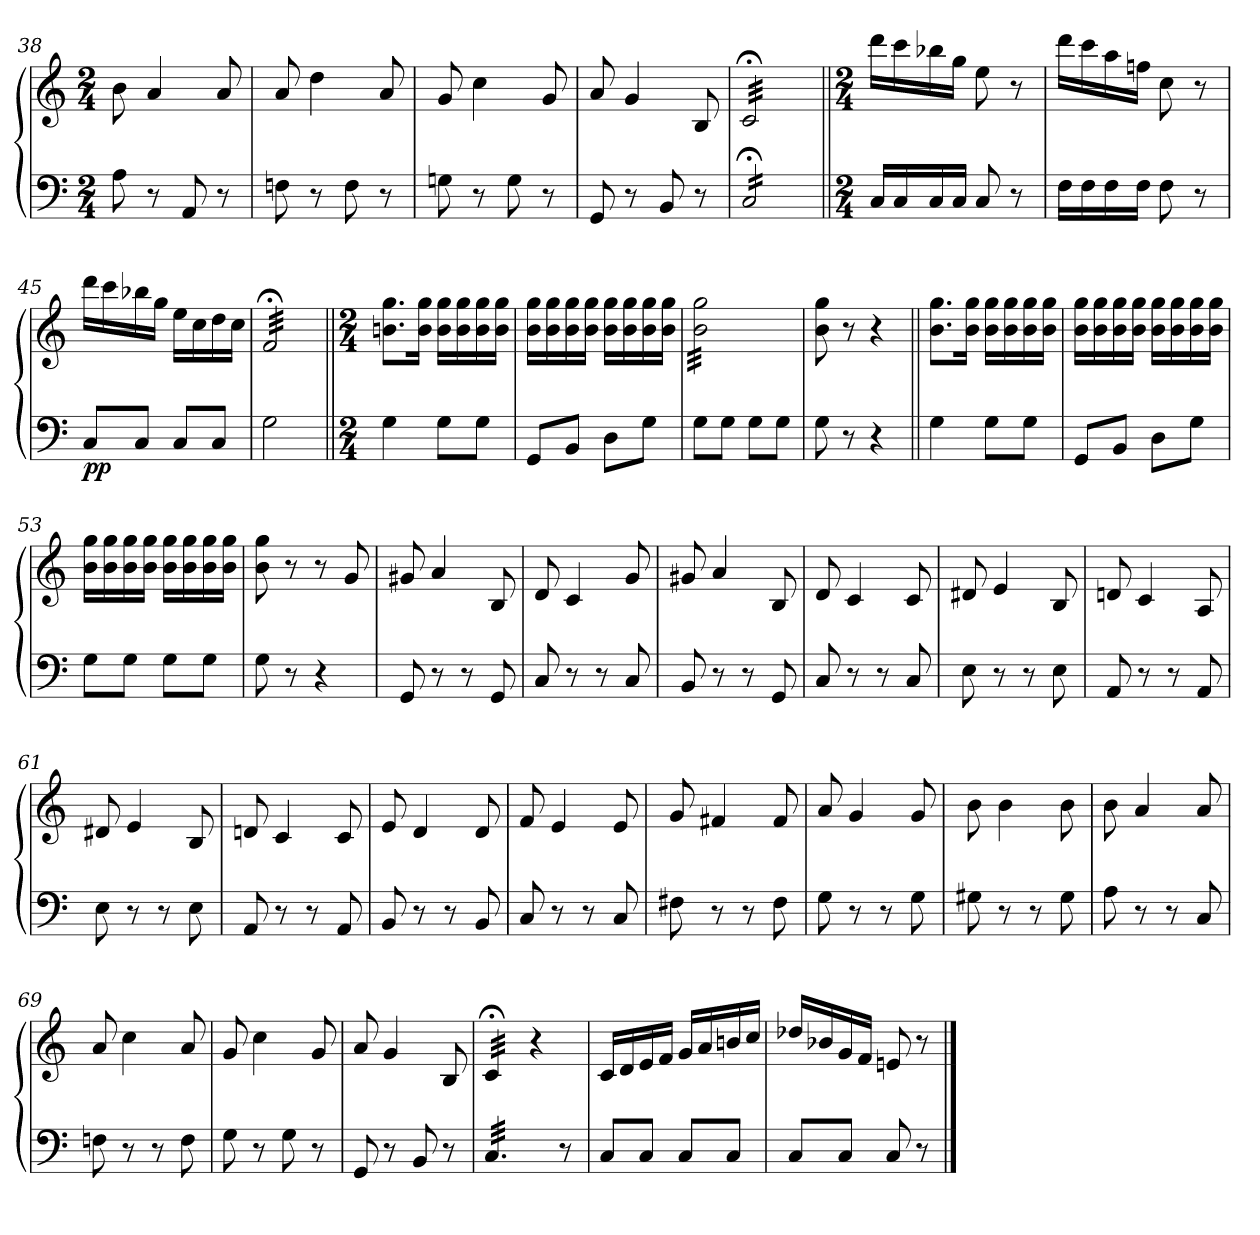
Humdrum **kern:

**kern	**kern	**dynam
*part1	*part1	*part1
*staff2	*staff1	*staff1/2
*clefF4	*clefG2	*
*k[]	*k[]	*
*M2/4	*M2/4	*
=38	=38	=38
8A\	8b\	.
8r	4a/	.
8AA/	.	.
8r	8a/	.
=39	=39	=39
8Fn\	8a/	.
8r	4dd\	.
8F\	.	.
8r	8a/	.
=40	=40	=40
8Gn\	8g/	.
8r	4cc\	.
8G\	.	.
8r	8g/	.
=41	=41	=41
8GG/	8a/	.
8r	4g/	.
8BB/	.	.
8r	8B/	.
=42	=42	=42
*tremolo	*	*
*	*tremolo	*
16C;</LL	32c;</LLL	.
.	32c;</	.
16C;</	32c;</	.
.	32c;</	.
16C;</	32c;</	.
.	32c;</	.
16C;</	32c;</	.
.	32c;</	.
16C;</	32c;</	.
.	32c;</	.
16C;</	32c;</	.
.	32c;</	.
16C;</	32c;</	.
.	32c;</	.
16C;</JJ	32c;</	.
*Xtremolo	*	*
.	32c;</JJJ	.
*	*Xtremolo	*
!!LO:PB:g=z
=43||	=43||	=43||
*M2/4	*M2/4	*
16C/LL	16ddd\LL	.
16C/	16ccc\	.
16C/	16bb-X\	.
16C/JJ	16gg\JJ	.
8C/	8ee\	.
8r	8r	.
=44	=44	=44
16F\LL	16ddd\LL	.
16F\	16ccc\	.
16F\	16aa\	.
16F\JJ	16ffn\JJ	.
8F\	8cc\	.
8r	8r	.
=45	=45	=45
!	!	!LO:DY:b=2
8C/L	16ddd\LL	pp
.	16ccc\	.
8C/J	16bb-X\	.
.	16gg\JJ	.
8C/L	16ee\LL	.
.	16cc\	.
8C/J	16dd\	.
.	16cc\JJ	.
=46	=46	=46
*	*tremolo	*
2G\	32f;</LLL	.
.	32f;</	.
.	32f;</	.
.	32f;</	.
.	32f;</	.
.	32f;</	.
.	32f;</	.
.	32f;</	.
.	32f;</	.
.	32f;</	.
.	32f;</	.
.	32f;</	.
.	32f;</	.
.	32f;</	.
.	32f;</	.
.	32f;</JJJ	.
*	*Xtremolo	*
=47||	=47||	=47||
*M2/4	*M2/4	*
4G\	8.bn\ 8.gg\L	.
.	16b\ 16gg\Jk	.
8G\L	16b\ 16gg\LL	.
.	16b\ 16gg\	.
8G\J	16b\ 16gg\	.
.	16b\ 16gg\JJ	.
=48	=48	=48
8GG/L	16b\ 16gg\LL	.
.	16b\ 16gg\	.
8BB/J	16b\ 16gg\	.
.	16b\ 16gg\JJ	.
8D\L	16b\ 16gg\LL	.
.	16b\ 16gg\	.
8G\J	16b\ 16gg\	.
.	16b\ 16gg\JJ	.
!!LO:LB:g=z
=49	=49	=49
*	*tremolo	*
8G\L	32b\ 32gg\LLL	.
.	32b\ 32gg\	.
.	32b\ 32gg\	.
.	32b\ 32gg\	.
8G\J	32b\ 32gg\	.
.	32b\ 32gg\	.
.	32b\ 32gg\	.
.	32b\ 32gg\	.
8G\L	32b\ 32gg\	.
.	32b\ 32gg\	.
.	32b\ 32gg\	.
.	32b\ 32gg\	.
8G\J	32b\ 32gg\	.
.	32b\ 32gg\	.
.	32b\ 32gg\	.
.	32b\ 32gg\JJJ	.
*	*Xtremolo	*
=50	=50	=50
8G\	8b\ 8gg\	.
8r	8r	.
4r	4r	.
=51||	=51||	=51||
4G\	8.b\ 8.gg\L	.
.	16b\ 16gg\Jk	.
8G\L	16b\ 16gg\LL	.
.	16b\ 16gg\	.
8G\J	16b\ 16gg\	.
.	16b\ 16gg\JJ	.
=52	=52	=52
8GG/L	16b\ 16gg\LL	.
.	16b\ 16gg\	.
8BB/J	16b\ 16gg\	.
.	16b\ 16gg\JJ	.
8D\L	16b\ 16gg\LL	.
.	16b\ 16gg\	.
8G\J	16b\ 16gg\	.
.	16b\ 16gg\JJ	.
=53	=53	=53
8G\L	16b\ 16gg\LL	.
.	16b\ 16gg\	.
8G\J	16b\ 16gg\	.
.	16b\ 16gg\JJ	.
8G\L	16b\ 16gg\LL	.
.	16b\ 16gg\	.
8G\J	16b\ 16gg\	.
.	16b\ 16gg\JJ	.
=54	=54	=54
8G\	8b\ 8gg\	.
8r	8r	.
4r	8r	.
.	8g/	.
=55	=55	=55
8GG/	8g#X/	.
8r	4a/	.
8r	.	.
8GG/	8B/	.
!!LO:LB:g=z
=56	=56	=56
8C/	8d/	.
8r	4c/	.
8r	.	.
8C/	8g/	.
=57	=57	=57
8BB/	8g#X/	.
8r	4a/	.
8r	.	.
8GG/	8B/	.
=58	=58	=58
8C/	8d/	.
8r	4c/	.
8r	.	.
8C/	8c/	.
=59	=59	=59
8E\	8d#X/	.
8r	4e/	.
8r	.	.
8E\	8B/	.
=60	=60	=60
8AA/	8dn/	.
8r	4c/	.
8r	.	.
8AA/	8A/	.
=61	=61	=61
8E\	8d#X/	.
8r	4e/	.
8r	.	.
8E\	8B/	.
=62	=62	=62
8AA/	8dn/	.
8r	4c/	.
8r	.	.
8AA/	8c/	.
!!LO:LB:g=z
=63	=63	=63
8BB/	8e/	.
8r	4d/	.
8r	.	.
8BB/	8d/	.
=64	=64	=64
8C/	8f/	.
8r	4e/	.
8r	.	.
8C/	8e/	.
=65	=65	=65
8F#X\	8g/	.
8r	4f#X/	.
8r	.	.
8F#\	8f#/	.
=66	=66	=66
8G\	8a/	.
8r	4g/	.
8r	.	.
8G\	8g/	.
=67	=67	=67
8G#X\	8b\	.
8r	4b\	.
8r	.	.
8G#\	8b\	.
=68	=68	=68
8A\	8b\	.
8r	4a/	.
8r	.	.
8C/	8a/	.
=69	=69	=69
8Fn\	8a/	.
8r	4cc\	.
8r	.	.
8F\	8a/	.
=70	=70	=70
8G\	8g/	.
8r	4cc\	.
8G\	.	.
8r	8g/	.
!!LO:LB:g=z
=71	=71	=71
8GG/	8a/	.
8r	4g/	.
8BB/	.	.
8r	8B/	.
=72	=72	=72
*tremolo	*	*
*	*tremolo	*
32C/LLL	32c;</LLL	.
32C/	32c;</	.
32C/	32c;</	.
32C/	32c;</	.
32C/	32c;</	.
32C/	32c;</	.
32C/	32c;</	.
32C/	32c;</JJJ	.
*	*Xtremolo	*
32C/	4r	.
32C/	.	.
32C/	.	.
32C/JJJ	.	.
*Xtremolo	*	*
8r	.	.
=73	=73	=73
8C/L	16c/LL	.
.	16d/	.
8C/J	16e/	.
.	16f/JJ	.
8C/L	16g/LL	.
.	16a/	.
8C/J	16bn/	.
.	16cc/JJ	.
=74	=74	=74
8C/L	16dd-X/LL	.
.	16b-X/	.
8C/J	16g/	.
.	16f/JJ	.
8C/	8en/	.
8r	8r	.
==	==	==
*-	*-	*-
